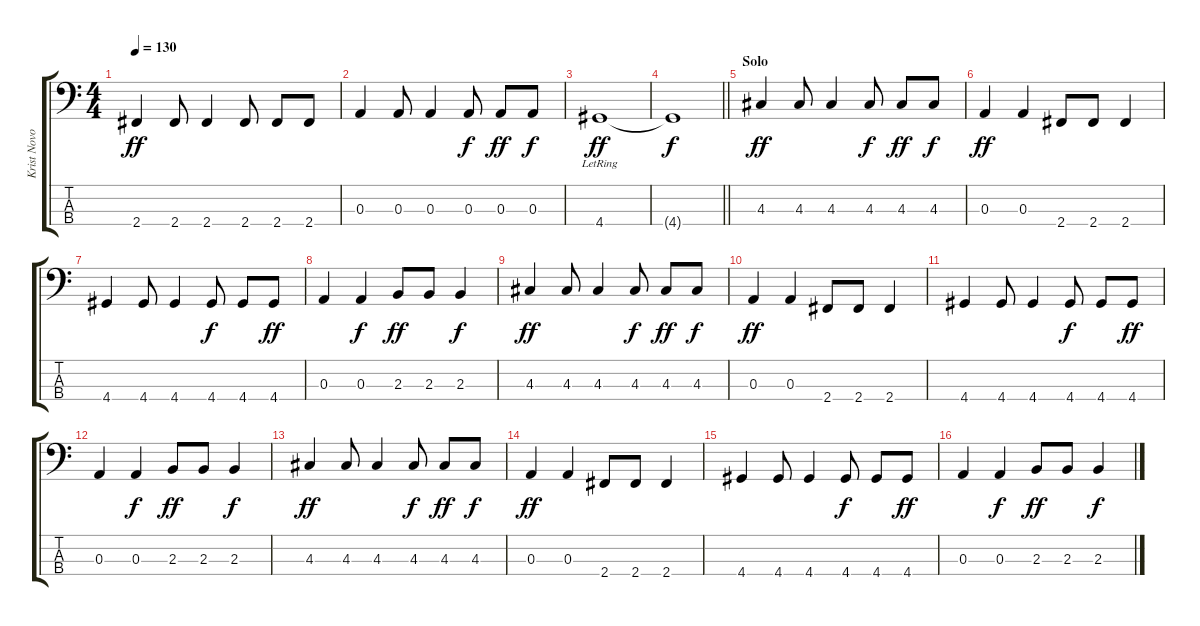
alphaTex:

\track ("Krist Novoselic" "Krist Novo") {instrument electricbasspick}
\staff {score tabs}
\tuning (G2 D2 A1 E1) {hide}
\ts (4 4)
\tempo 130
\clef f4
\ks c
2.4.4{dy ff} 2.4.8 2.4.4 2.4.8 2.4.8 2.4.8 |
0.3.4 0.3.8 0.3.4 0.3.8{dy f} 0.3.8{dy ff} 0.3.8{dy f} |
4.4{lr}.1{dy ff} |
\barLineRight lightlight
4.4{t}.1{dy f} |
\section ("" "Solo")
4.3.4{dy ff} 4.3.8 4.3.4 4.3.8{dy f} 4.3.8{dy ff} 4.3.8{dy f} |
0.3.4{dy ff} 0.3.4 2.4.8 2.4.8 2.4.4 |
4.4.4 4.4.8 4.4.4 4.4.8{dy f} 4.4.8 4.4.8{dy ff} |
0.3.4 0.3.4{dy f} 2.3.8{dy ff} 2.3.8 2.3.4{dy f} |
4.3.4{dy ff} 4.3.8 4.3.4 4.3.8{dy f} 4.3.8{dy ff} 4.3.8{dy f} |
0.3.4{dy ff} 0.3.4 2.4.8 2.4.8 2.4.4 |
4.4.4 4.4.8 4.4.4 4.4.8{dy f} 4.4.8 4.4.8{dy ff} |
0.3.4 0.3.4{dy f} 2.3.8{dy ff} 2.3.8 2.3.4{dy f} |
4.3.4{dy ff} 4.3.8 4.3.4 4.3.8{dy f} 4.3.8{dy ff} 4.3.8{dy f} |
0.3.4{dy ff} 0.3.4 2.4.8 2.4.8 2.4.4 |
4.4.4 4.4.8 4.4.4 4.4.8{dy f} 4.4.8 4.4.8{dy ff} |
0.3.4 0.3.4{dy f} 2.3.8{dy ff} 2.3.8 2.3.4{dy f}
